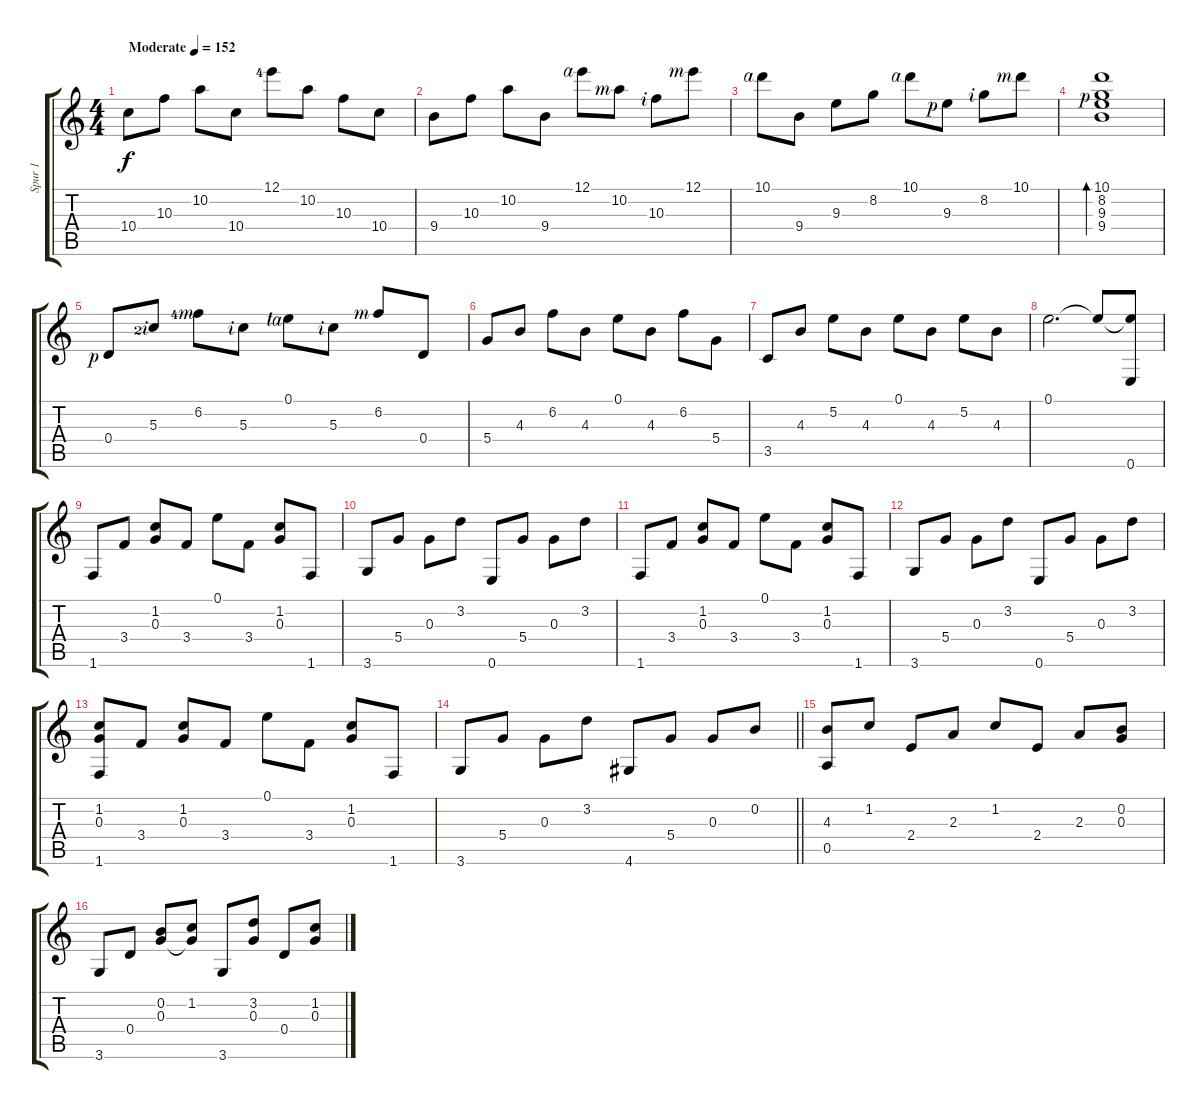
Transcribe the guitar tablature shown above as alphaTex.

\track ("Spur 1" "Spur 1") {instrument acousticguitarsteel}
\staff {score tabs}
\tuning (E4 B3 G3 D3 A2 E2) {hide}
\ts (4 4)
\tempo (152 "Moderate")
\clef g2
\ks c
10.4.8{dy f instrument acousticguitarsteel} 10.3.8 10.2.8 10.4.8 12.1{lf 5}.8 10.2.8 10.3.8 10.4.8 |
9.4.8 10.3.8 10.2.8 9.4.8 12.1{rf 4}.8 10.2{rf 3}.8 10.3{rf 2}.8 12.1{rf 3}.8 |
10.1{rf 4}.8 9.4.8 9.3.8 8.2.8 10.1{rf 4}.8 9.3{rf 1}.8 8.2{rf 2}.8 10.1{rf 3}.8 |
(10.1 8.2{rf 1} 9.3 9.4).1{bd 240} |
0.4{rf 1}.8 5.3{lf 3 rf 2}.8 6.2{lf 5 rf 3}.8 5.3{rf 2}.8 0.1{lf 1 rf 4}.8 5.3{rf 2}.8 6.2{rf 3}.8 0.4.8 |
5.4.8 4.3.8 6.2.8 4.3.8 0.1.8 4.3.8 6.2.8 5.4.8 |
3.5.8 4.3.8 5.2.8 4.3.8 0.1.8 4.3.8 5.2.8 4.3.8 |
0.1.2{d} 0.1{t}.8 (0.1{t} 0.6).8 |
1.6.8 3.4.8 (1.2 0.3).8 3.4.8 0.1.8 3.4.8 (1.2 0.3).8 1.6.8 |
3.6.8 5.4.8 0.3.8 3.2.8 0.6.8 5.4.8 0.3.8 3.2.8 |
1.6.8 3.4.8 (1.2 0.3).8 3.4.8 0.1.8 3.4.8 (1.2 0.3).8 1.6.8 |
3.6.8 5.4.8 0.3.8 3.2.8 0.6.8 5.4.8 0.3.8 3.2.8 |
(1.2 0.3 1.6).8 3.4.8 (1.2 0.3).8 3.4.8 0.1.8 3.4.8 (1.2 0.3).8 1.6.8 |
\barLineRight lightlight
3.6.8 5.4.8 0.3.8 3.2.8 4.6.8 5.4.8 0.3.8 0.2.8 |
(4.3 0.5).8 1.2.8 2.4.8 2.3.8 1.2.8 2.4.8 2.3.8 (0.2 0.3).8 |
3.6.8 0.4.8 (0.2 0.3).8 (1.2 0.3{t}).8 3.6.8 (3.2 0.3).8 0.4.8 (1.2 0.3).8
